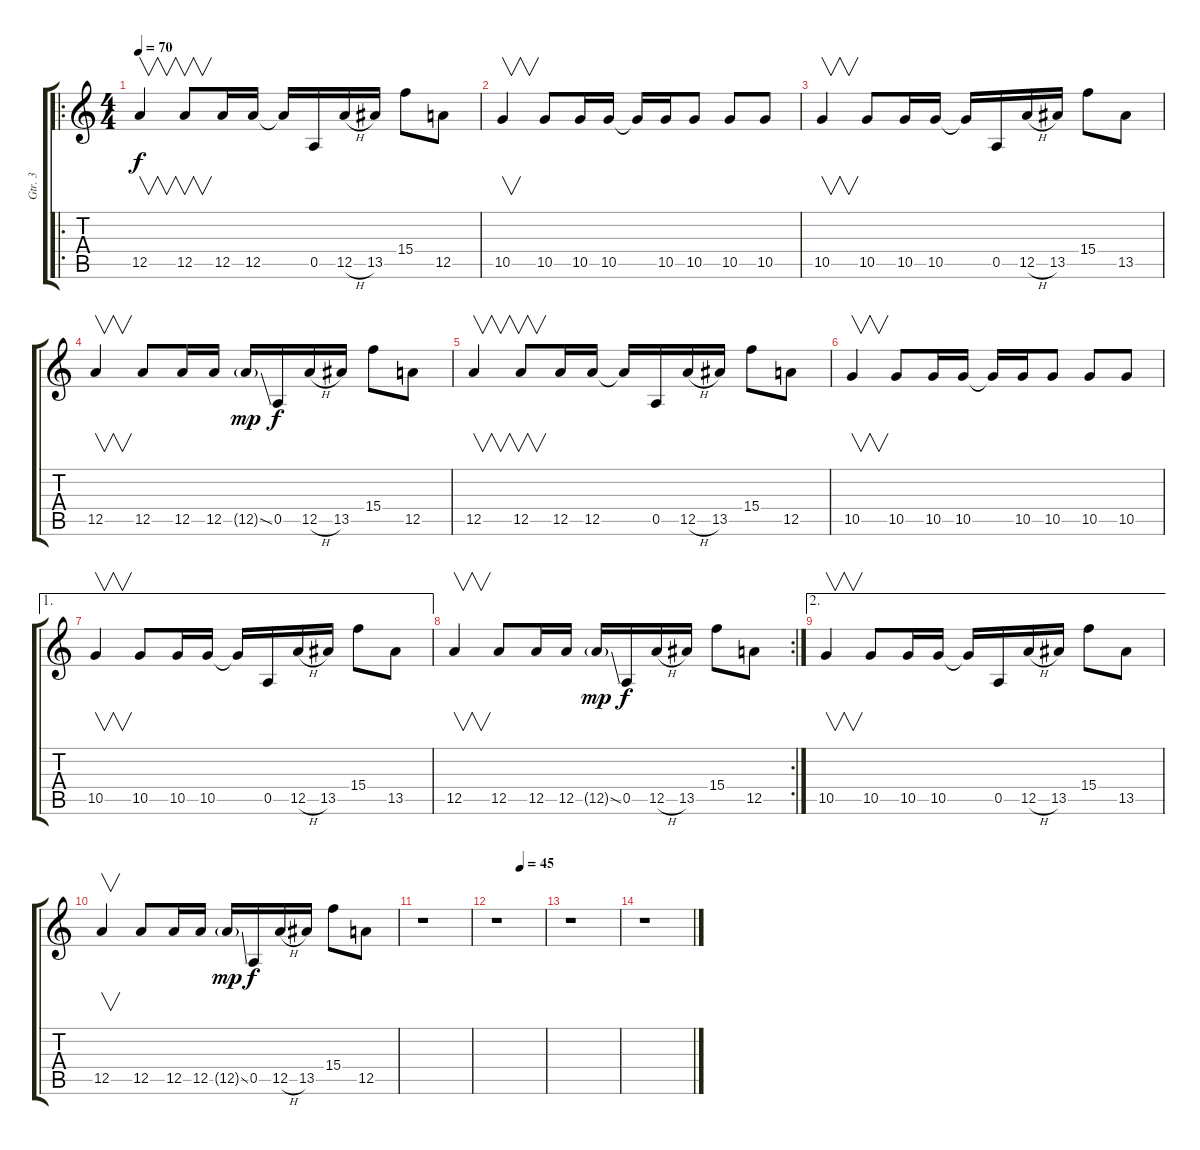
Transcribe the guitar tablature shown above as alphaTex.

\track ("Gtr. 3" "Gtr. 3") {instrument distortionguitar}
\staff {score tabs}
\tuning (E4 B3 G3 D3 A2 D2) {hide}
\ro
\ts (4 4)
\tempo 70
\clef g2
\ks c
12.5.4{v dy f} 12.5.8{v} 12.5.16 12.5.16 12.5{t}.16 0.5.16 12.5{h}.16 13.5.16 15.4.8 12.5.8 |
10.5.4{v} 10.5.8 10.5.16 10.5.16 10.5{t}.16 10.5.16 10.5.8 10.5.8 10.5.8 |
10.5.4{v} 10.5.8 10.5.16 10.5.16 10.5{t}.16 0.5.16 12.5{h}.16 13.5.16 15.4.8 13.5.8 |
12.5.4{v} 12.5.8 12.5.16 12.5.16 12.5{ss g}.16{dy mp} 0.5.16{dy f} 12.5{h}.16 13.5.16 15.4.8 12.5.8 |
12.5.4{v} 12.5.8{v} 12.5.16 12.5.16 12.5{t}.16 0.5.16 12.5{h}.16 13.5.16 15.4.8 12.5.8 |
10.5.4{v} 10.5.8 10.5.16 10.5.16 10.5{t}.16 10.5.16 10.5.8 10.5.8 10.5.8 |
\ae 1
10.5.4{v} 10.5.8 10.5.16 10.5.16 10.5{t}.16 0.5.16 12.5{h}.16 13.5.16 15.4.8 13.5.8 |
\rc 2
12.5.4{v} 12.5.8 12.5.16 12.5.16 12.5{ss g}.16{dy mp} 0.5.16{dy f} 12.5{h}.16 13.5.16 15.4.8 12.5.8 |
\ae 2
10.5.4{v} 10.5.8 10.5.16 10.5.16 10.5{t}.16 0.5.16 12.5{h}.16 13.5.16 15.4.8 13.5.8 |
12.5.4{v} 12.5.8 12.5.16 12.5.16 12.5{ss g}.16{dy mp} 0.5.16{dy f} 12.5{h}.16 13.5.16 15.4.8 12.5.8 |
r.1 |
\tempo (45 0.5)
r.1 |
r.1 |
r.1
